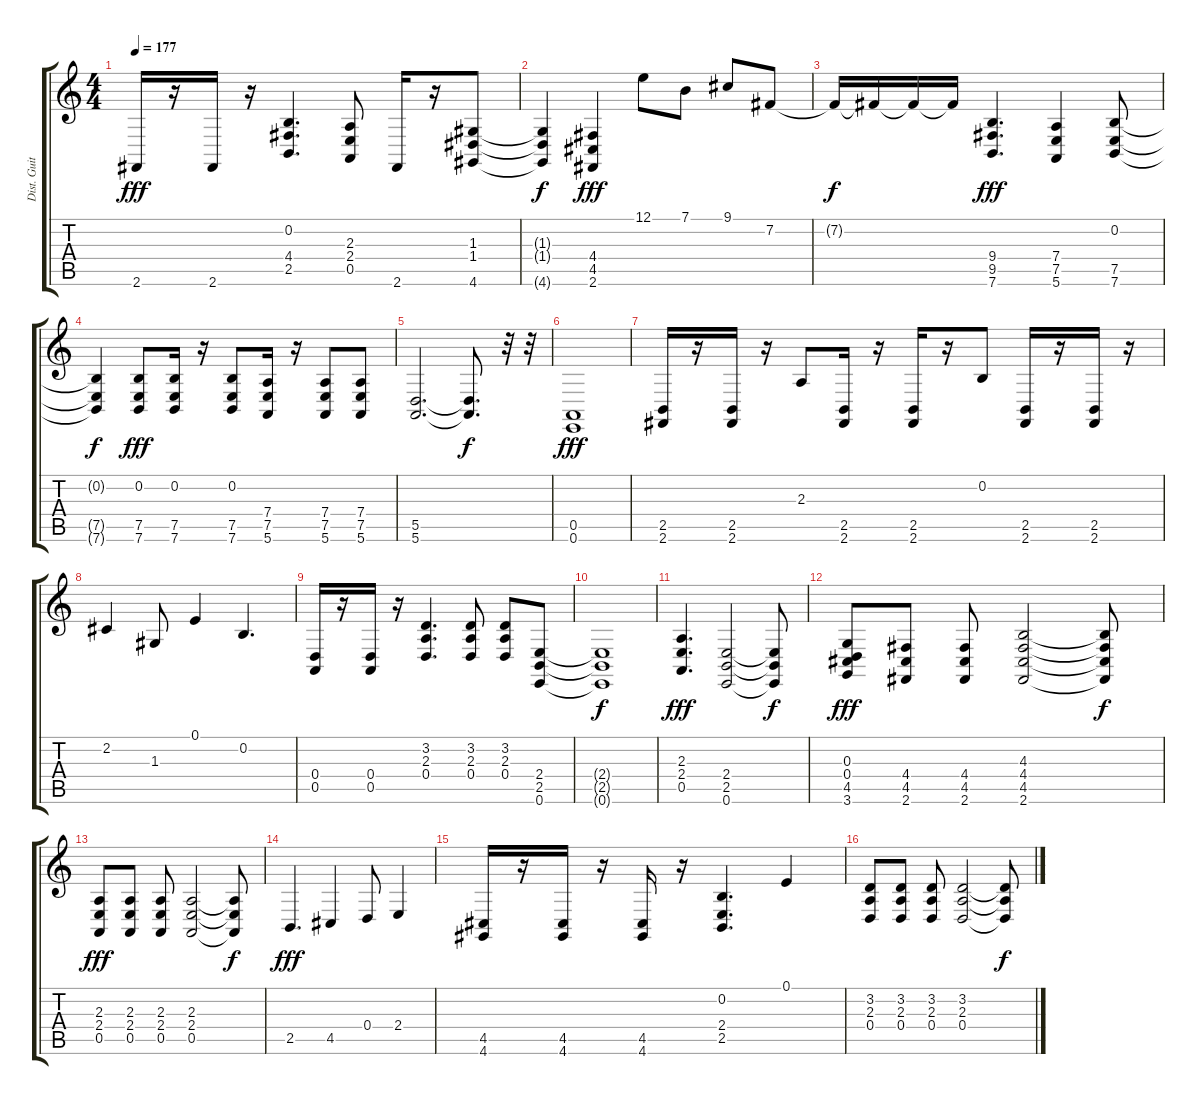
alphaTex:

\track ("Dist. Guitar 3" "Dist. Guit") {instrument lead5charang}
\staff {score tabs}
\tuning (E4 B3 G3 D3 A2 E2) {hide}
\ts (4 4)
\tempo 177
\clef g2
\ks c
2.6.16{dy fff} r.16 2.6.16 r.16 (0.2 4.4 2.5).4{d} (2.3 2.4 0.5).8 2.6.16 r.16 (1.3 1.4 4.6).8 |
(1.3{t} 1.4{t} 4.6{t}).4{dy f} (4.4 4.5 2.6).4{dy fff} 12.1.8 7.1.8 9.1.8 7.2.8 |
7.2{t}.16{dy f} 7.2{t}.16 7.2{t}.16 7.2{t}.16 (9.4 9.5 7.6).4{d dy fff} (7.4 7.5 5.6).4 (0.2 7.5 7.6).8 |
(0.2{t} 7.5{t} 7.6{t}).4{dy f} (0.2 7.5 7.6).8{dy fff} (0.2 7.5 7.6).16 r.16 (0.2 7.5 7.6).8 (7.4 7.5 5.6).16 r.16 (7.4 7.5 5.6).8 (7.4 7.5 5.6).8 |
(5.5 5.6).2{d} (5.5{t} 5.6{t}).8{d dy f} r.32 r.32 |
(0.5 0.6).1{dy fff} |
(2.5 2.6).16 r.16 (2.5 2.6).16 r.16 2.3.8 (2.5 2.6).16 r.16 (2.5 2.6).16 r.16 0.2.8 (2.5 2.6).16 r.16 (2.5 2.6).16 r.16 |
2.2.4 1.3.8 0.1.4 0.2.4{d} |
(0.4 0.5).16 r.16 (0.4 0.5).16 r.16 (3.2 2.3 0.4).4{d} (3.2 2.3 0.4).8 (3.2 2.3 0.4).8 (2.4 2.5 0.6).8 |
(2.4{t} 2.5{t} 0.6{t}).1{dy f} |
(2.3 2.4 0.5).4{d dy fff} (2.4 2.5 0.6).2 (2.4{t} 2.5{t} 0.6{t}).8{dy f} |
(0.3 0.4 4.5 3.6).8{dy fff} (4.4 4.5 2.6).8 (4.4 4.5 2.6).8 (4.3 4.4 4.5 2.6).2 (4.3{t} 4.4{t} 4.5{t} 2.6{t}).8{dy f} |
(2.3 2.4 0.5).8{dy fff} (2.3 2.4 0.5).8 (2.3 2.4 0.5).8 (2.3 2.4 0.5).2 (2.3{t} 2.4{t} 0.5{t}).8{dy f} |
2.5.4{d dy fff} 4.5.4 0.4.8 2.4.4 |
(4.5 4.6).16 r.16 (4.5 4.6).16 r.16 (4.5 4.6).16 r.16 (0.2 2.4 2.5).4{d} 0.1.4 |
(3.2 2.3 0.4).8 (3.2 2.3 0.4).8 (3.2 2.3 0.4).8 (3.2 2.3 0.4).2 (3.2{t} 2.3{t} 0.4{t}).8{dy f}
